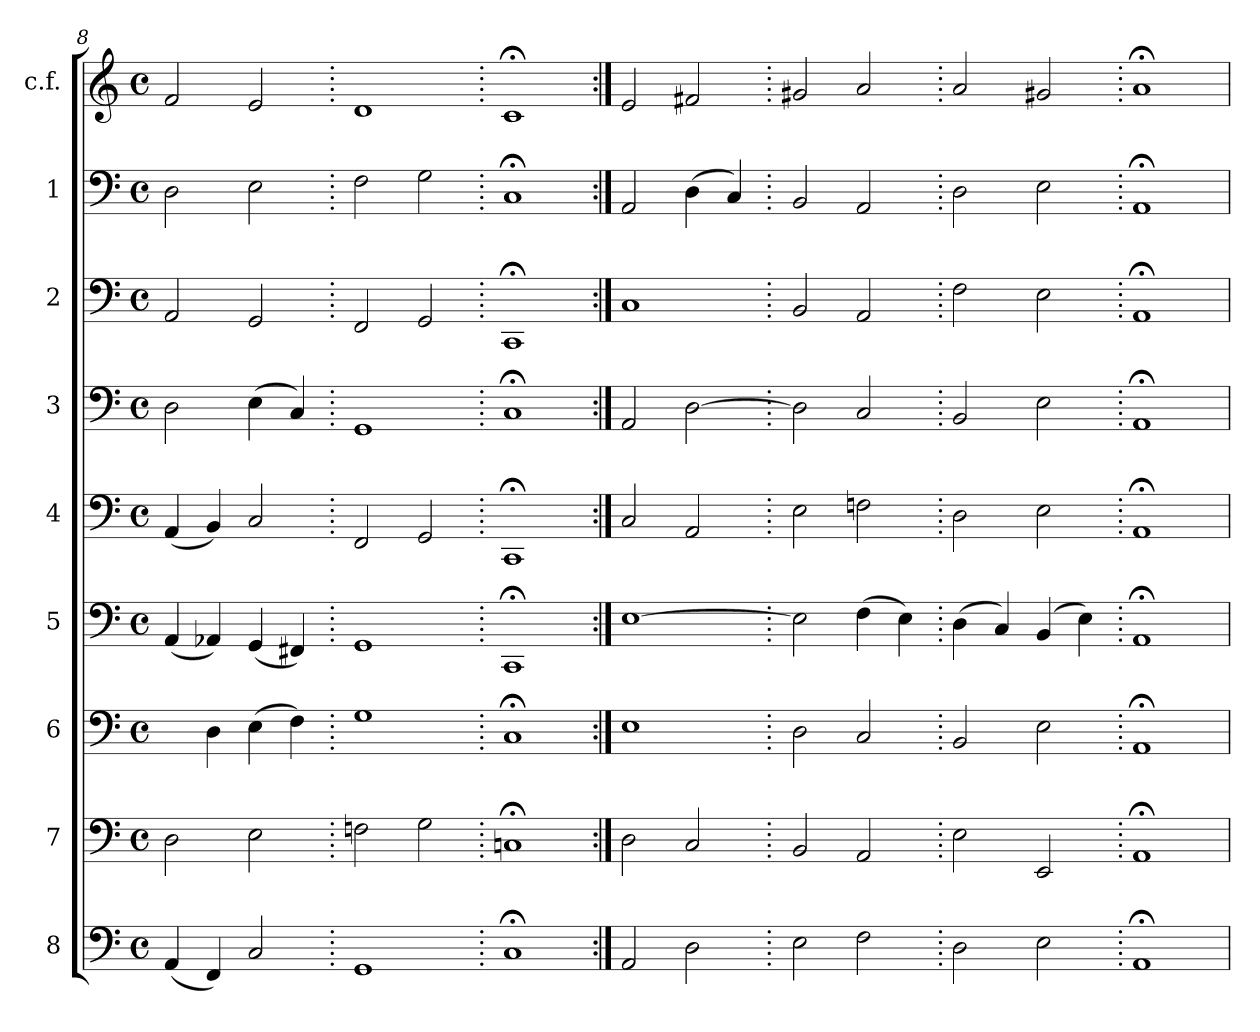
**kern	**kern	**kern	**kern	**kern	**kern	**kern	**kern	**kern
*part9	*part8	*part7	*part6	*part5	*part4	*part3	*part2	*part1
*staff9	*staff8	*staff7	*staff6	*staff5	*staff4	*staff3	*staff2	*staff1
*I"8	*I"7	*I"6	*I"5	*I"4	*I"3	*I"2	*I"1	*I"c.f.
*	*	*clefF4	*clefF4	*clefF4	*clefF4	*clefF4	*clefF4	*clefG2
*k[]	*k[]	*k[]	*k[]	*k[]	*k[]	*k[]	*k[]	*k[]
*C:	*C:	*C:	*C:	*C:	*C:	*C:	*C:	*C:
*M4/4	*M4/4	*M4/4	*M4/4	*M4/4	*M4/4	*M4/4	*M4/4	*M4/4
*met(c)	*met(c)	*met(c)	*met(c)	*met(c)	*met(c)	*met(c)	*met(c)	*met(c)
=8	=8	=8	=8	=8	=8	=8	=8	=8
(4AA	2D	4ryy	(4AA	(4AA	2D	2AA	2D	2f
4FF)	.	4D	4AA-X)	4BB)	.	.	.	.
2C	2E	(4E	(4GG	2C	(4E	2GG	2E	2e
.	.	4F)	4FF#X)	.	4C)	.	.	.
=9.	=9.	=9.	=9.	=9.	=9.	=9.	=9.	=9.
1GG	2Fn	1G	1GG	2FF	1GG	2FF	2F	1d
.	2G	.	.	2GG	.	2GG	2G	.
=10.	=10.	=10.	=10.	=10.	=10.	=10.	=10.	=10.
1C;<	1Cn;<	1C;<	1CC;<	1CC;<	1C;<	1CC;<	1C;<	1c;<
=11:|!	=11:|!	=11:|!	=11:|!	=11:|!	=11:|!	=11:|!	=11:|!	=11:|!
2AA	2D	1E	[1E	2C	2AA	1C	2AA	2e
2D	2C	.	.	2AA	[2D	.	(4D	2f#X
.	.	.	.	.	.	.	4C)	.
=12.	=12.	=12.	=12.	=12.	=12.	=12.	=12.	=12.
2E	2BB	2D	2E]	2E	2D]	2BB	2BB	2g#X
2F	2AA	2C	(4F	2Fn	2C	2AA	2AA	2a
.	.	.	4E)	.	.	.	.	.
=13.	=13.	=13.	=13.	=13.	=13.	=13.	=13.	=13.
2D	2E	2BB	(4D	2D	2BB	2F	2D	2a
.	.	.	4C)	.	.	.	.	.
2E	2EE	2E	(4BB	2E	2E	2E	2E	2g#X
.	.	.	4E)	.	.	.	.	.
=14.	=14.	=14.	=14.	=14.	=14.	=14.	=14.	=14.
1AA;<	1AA;<	1AA;<	1AA;<	1AA;<	1AA;<	1AA;<	1AA;<	1a;<
=	=	=	=	=	=	=	=	=
*-	*-	*-	*-	*-	*-	*-	*-	*-
